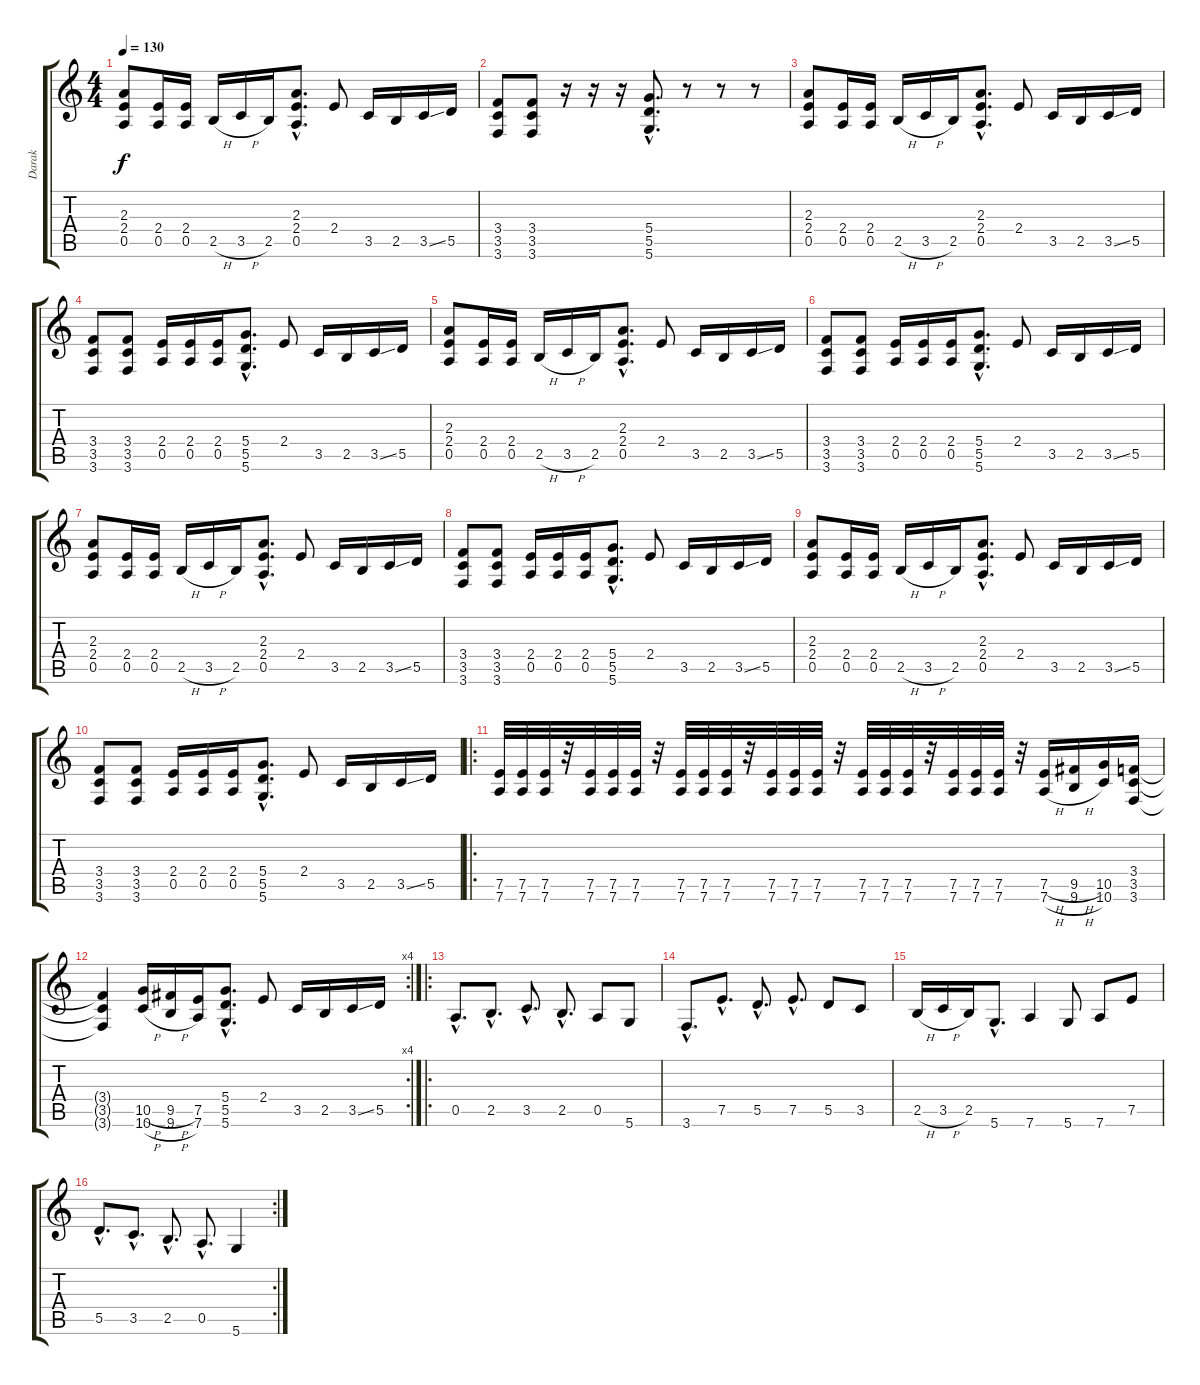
\track ("Darak" "Darak") {instrument distortionguitar}
\staff {score tabs}
\tuning (E4 B3 G3 D3 A2 D2) {hide}
\ts (4 4)
\tempo 130
\clef g2
\ks c
(2.3 2.4 0.5).8{dy f instrument distortionguitar} (2.4 0.5).16 (2.4 0.5).16 2.5{h}.16 3.5{h}.16 2.5.16 (2.3{hac} 2.4{hac} 0.5{hac}).8{d} 2.4.8 3.5.16 2.5.16 3.5{ss}.16 5.5.16 |
(3.4 3.5 3.6).8 (3.4 3.5 3.6).8 r.16 r.16 r.16 (5.4{hac} 5.5{hac} 5.6{hac}).8{d} r.8 r.8 r.8 |
(2.3 2.4 0.5).8 (2.4 0.5).16 (2.4 0.5).16 2.5{h}.16 3.5{h}.16 2.5.16 (2.3{hac} 2.4{hac} 0.5{hac}).8{d} 2.4.8 3.5.16 2.5.16 3.5{ss}.16 5.5.16 |
(3.4 3.5 3.6).8 (3.4 3.5 3.6).8 (2.4 0.5).16 (2.4 0.5).16 (2.4 0.5).16 (5.4{hac} 5.5{hac} 5.6{hac}).8{d} 2.4.8 3.5.16 2.5.16 3.5{ss}.16 5.5.16 |
(2.3 2.4 0.5).8 (2.4 0.5).16 (2.4 0.5).16 2.5{h}.16 3.5{h}.16 2.5.16 (2.3{hac} 2.4{hac} 0.5{hac}).8{d} 2.4.8 3.5.16 2.5.16 3.5{ss}.16 5.5.16 |
(3.4 3.5 3.6).8 (3.4 3.5 3.6).8 (2.4 0.5).16 (2.4 0.5).16 (2.4 0.5).16 (5.4{hac} 5.5{hac} 5.6{hac}).8{d} 2.4.8 3.5.16 2.5.16 3.5{ss}.16 5.5.16 |
(2.3 2.4 0.5).8 (2.4 0.5).16 (2.4 0.5).16 2.5{h}.16 3.5{h}.16 2.5.16 (2.3{hac} 2.4{hac} 0.5{hac}).8{d} 2.4.8 3.5.16 2.5.16 3.5{ss}.16 5.5.16 |
(3.4 3.5 3.6).8 (3.4 3.5 3.6).8 (2.4 0.5).16 (2.4 0.5).16 (2.4 0.5).16 (5.4{hac} 5.5{hac} 5.6{hac}).8{d} 2.4.8 3.5.16 2.5.16 3.5{ss}.16 5.5.16 |
(2.3 2.4 0.5).8 (2.4 0.5).16 (2.4 0.5).16 2.5{h}.16 3.5{h}.16 2.5.16 (2.3{hac} 2.4{hac} 0.5{hac}).8{d} 2.4.8 3.5.16 2.5.16 3.5{ss}.16 5.5.16 |
(3.4 3.5 3.6).8 (3.4 3.5 3.6).8 (2.4 0.5).16 (2.4 0.5).16 (2.4 0.5).16 (5.4{hac} 5.5{hac} 5.6{hac}).8{d} 2.4.8 3.5.16 2.5.16 3.5{ss}.16 5.5.16 |
\ro
(7.5 7.6).32 (7.5 7.6).32 (7.5 7.6).32 r.32 (7.5 7.6).32 (7.5 7.6).32 (7.5 7.6).32 r.32 (7.5 7.6).32 (7.5 7.6).32 (7.5 7.6).32 r.32 (7.5 7.6).32 (7.5 7.6).32 (7.5 7.6).32 r.32 (7.5 7.6).32 (7.5 7.6).32 (7.5 7.6).32 r.32 (7.5 7.6).32 (7.5 7.6).32 (7.5 7.6).32 r.32 (7.5{h} 7.6{h}).16 (9.5{h} 9.6{h}).16 (10.5 10.6).16 (3.4 3.5 3.6).16 |
\rc 4
(3.4{t} 3.5{t} 3.6{t}).4 (10.5{h} 10.6{h}).16 (9.5{h} 9.6{h}).16 (7.5 7.6).16 (5.4{hac} 5.5{hac} 5.6{hac}).8{d} 2.4.8 3.5.16 2.5.16 3.5{ss}.16 5.5.16 |
\ro
0.5{hac}.8{d} 2.5{hac}.8{d} 3.5{hac}.8{d} 2.5{hac}.8{d} 0.5.8 5.6.8 |
3.6{hac}.8{d} 7.5{hac}.8{d} 5.5{hac}.8{d} 7.5{hac}.8{d} 5.5.8 3.5.8 |
2.5{h}.16 3.5{h}.16 2.5.16 5.6{hac}.8{d} 7.6.4 5.6.8 7.6.8 7.5.8 |
\rc 2
5.5{hac}.8{d} 3.5{hac}.8{d} 2.5{hac}.8{d} 0.5{hac}.8{d} 5.6.4
